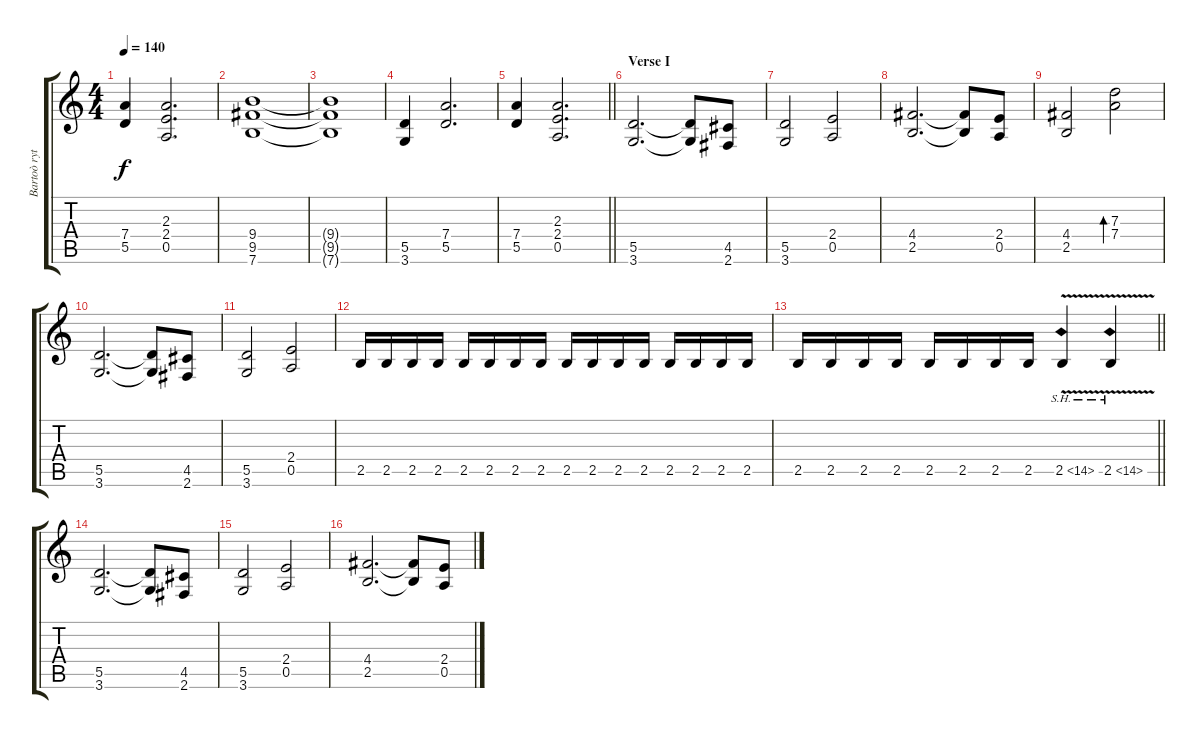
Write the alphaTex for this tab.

\track ("Bartoò rythm" "Bartoò ryt") {instrument overdrivenguitar}
\staff {score tabs}
\tuning (E4 B3 G3 D3 A2 E2) {hide}
\ts (4 4)
\tempo 140
\clef g2
\ks c
(7.4 5.5).4{dy f} (2.3 2.4 0.5).2{d} |
(9.4 9.5 7.6).1 |
(9.4{t} 9.5{t} 7.6{t}).1 |
(5.5 3.6).4 (7.4 5.5).2{d} |
\barLineRight lightlight
(7.4 5.5).4 (2.3 2.4 0.5).2{d} |
\section ("" "Verse I")
(5.5 3.6).2{d} (5.5{t} 3.6{t}).8 (4.5 2.6).8 |
(5.5 3.6).2 (2.4 0.5).2 |
(4.4 2.5).2{d} (4.4{t} 2.5{t}).8 (2.4 0.5).8 |
(4.4 2.5).2 (7.3 7.4).2{bd 240} |
(5.5 3.6).2{d} (5.5{t} 3.6{t}).8 (4.5 2.6).8 |
(5.5 3.6).2 (2.4 0.5).2 |
2.5.16 2.5.16 2.5.16 2.5.16 2.5.16 2.5.16 2.5.16 2.5.16 2.5.16 2.5.16 2.5.16 2.5.16 2.5.16 2.5.16 2.5.16 2.5.16 |
\barLineRight lightlight
2.5.16 2.5.16 2.5.16 2.5.16 2.5.16 2.5.16 2.5.16 2.5.16 2.5{sh 12 v}.4 2.5{sh 12 v}.4 |
\section ("" "")
(5.5 3.6).2{d} (5.5{t} 3.6{t}).8 (4.5 2.6).8 |
(5.5 3.6).2 (2.4 0.5).2 |
(4.4 2.5).2{d} (4.4{t} 2.5{t}).8 (2.4 0.5).8
